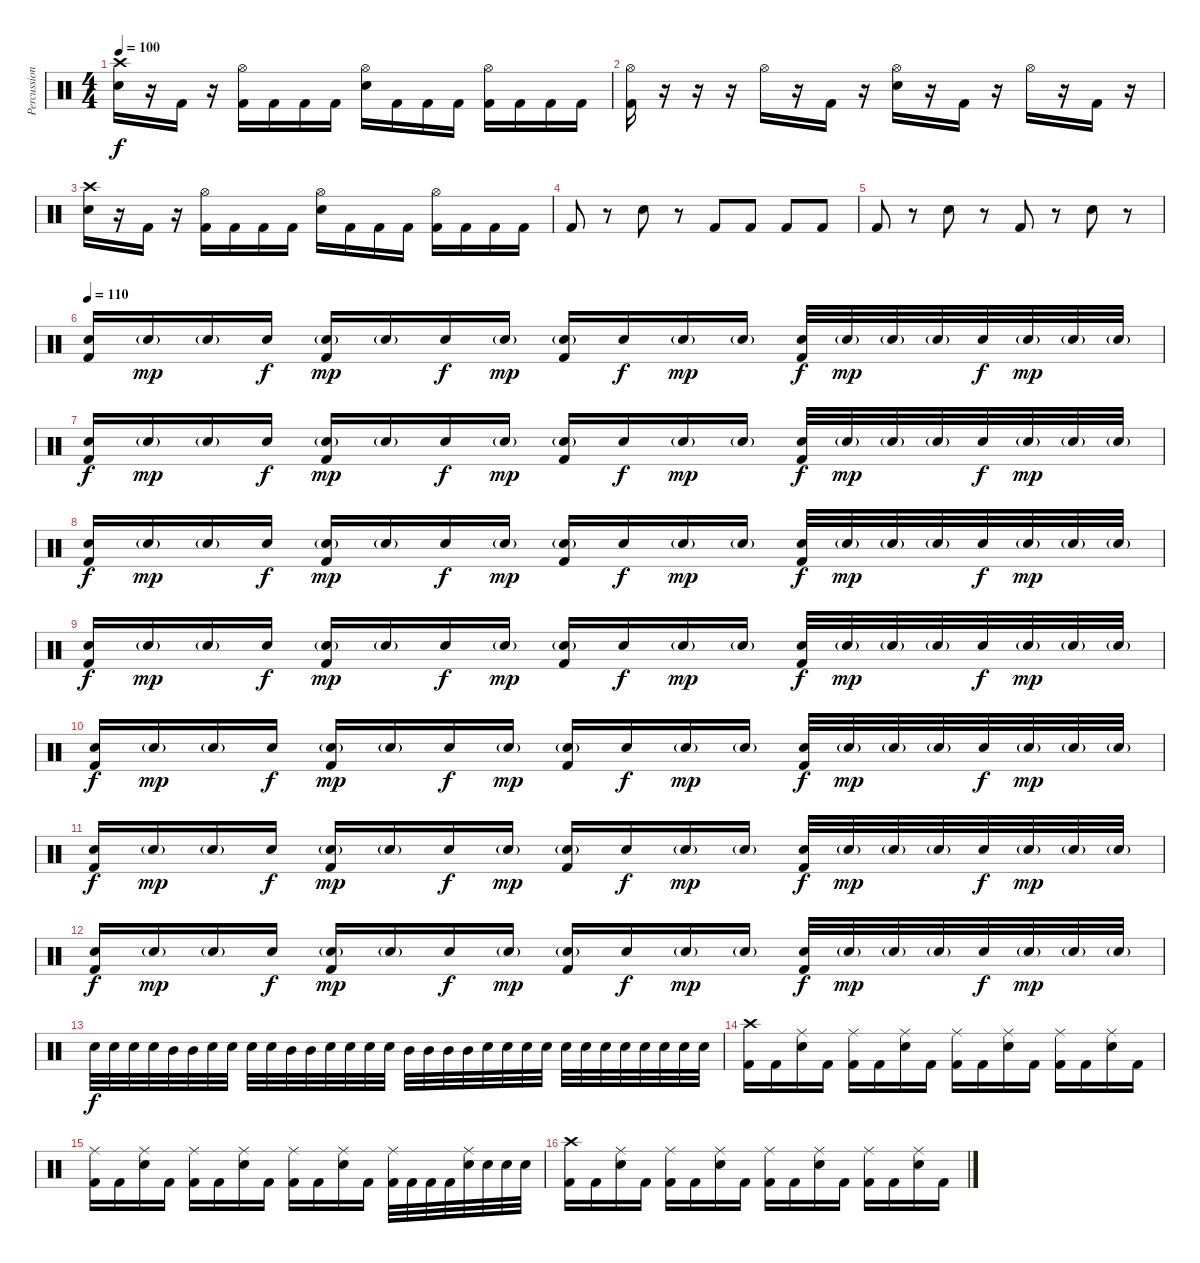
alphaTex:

\track ("Percussion" "Percussion") {instrument percussion}
\staff {score}
\articulation defaults
\ts (4 4)
\tempo 100
\clef neutral
\ks c
("Crash high (hit)" "Electric Snare (hit)").16{dy f} r.16 "Kick (hit) 2".16 r.16 ("Hi-Hat (open)" "Kick (hit) 2").16 "Kick (hit) 2".16 "Kick (hit) 2".16 "Kick (hit) 2".16 ("Hi-Hat (open)" "Electric Snare (hit)").16 "Kick (hit) 2".16 "Kick (hit) 2".16 "Kick (hit) 2".16 ("Hi-Hat (open)" "Kick (hit) 2").16 "Kick (hit) 2".16 "Kick (hit) 2".16 "Kick (hit) 2".16 |
("Hi-Hat (open)" "Kick (hit) 2").16 r.16 r.16 r.16 "Hi-Hat (open)".16 r.16 "Kick (hit) 2".16 r.16 ("Hi-Hat (open)" "Electric Snare (hit)").16 r.16 "Kick (hit) 2".16 r.16 "Hi-Hat (open)".16 r.16 "Kick (hit) 2".16 r.16 |
("Crash high (hit)" "Electric Snare (hit)").16 r.16 "Kick (hit) 2".16 r.16 ("Hi-Hat (open)" "Kick (hit) 2").16 "Kick (hit) 2".16 "Kick (hit) 2".16 "Kick (hit) 2".16 ("Hi-Hat (open)" "Electric Snare (hit)").16 "Kick (hit) 2".16 "Kick (hit) 2".16 "Kick (hit) 2".16 ("Hi-Hat (open)" "Kick (hit) 2").16 "Kick (hit) 2".16 "Kick (hit) 2".16 "Kick (hit) 2".16 |
"Kick (hit) 2".8 r.8 "Electric Snare (hit)".8 r.8 "Kick (hit) 2".8 "Kick (hit) 2".8 "Kick (hit) 2".8 "Kick (hit) 2".8 |
"Kick (hit) 2".8 r.8 "Electric Snare (hit)".8 r.8 "Kick (hit) 2".8 r.8 "Electric Snare (hit)".8 r.8 |
\tempo 110
("Kick (hit) 2" "Electric Snare (hit)").16 "Electric Snare (hit)"{g}.16{dy mp} "Electric Snare (hit)"{g}.16 "Electric Snare (hit)".16{dy f} ("Kick (hit) 2" "Electric Snare (hit)"{g}).16{dy mp} "Electric Snare (hit)"{g}.16 "Electric Snare (hit)".16{dy f} "Electric Snare (hit)"{g}.16{dy mp} ("Kick (hit) 2" "Electric Snare (hit)"{g}).16 "Electric Snare (hit)".16{dy f} "Electric Snare (hit)"{g}.16{dy mp} "Electric Snare (hit)"{g}.16 ("Kick (hit) 2" "Electric Snare (hit)").32{dy f} "Electric Snare (hit)"{g}.32{dy mp} "Electric Snare (hit)"{g}.32 "Electric Snare (hit)"{g}.32 "Electric Snare (hit)".32{dy f} "Electric Snare (hit)"{g}.32{dy mp} "Electric Snare (hit)"{g}.32 "Electric Snare (hit)"{g}.32 |
("Kick (hit) 2" "Electric Snare (hit)").16{dy f} "Electric Snare (hit)"{g}.16{dy mp} "Electric Snare (hit)"{g}.16 "Electric Snare (hit)".16{dy f} ("Kick (hit) 2" "Electric Snare (hit)"{g}).16{dy mp} "Electric Snare (hit)"{g}.16 "Electric Snare (hit)".16{dy f} "Electric Snare (hit)"{g}.16{dy mp} ("Kick (hit) 2" "Electric Snare (hit)"{g}).16 "Electric Snare (hit)".16{dy f} "Electric Snare (hit)"{g}.16{dy mp} "Electric Snare (hit)"{g}.16 ("Kick (hit) 2" "Electric Snare (hit)").32{dy f} "Electric Snare (hit)"{g}.32{dy mp} "Electric Snare (hit)"{g}.32 "Electric Snare (hit)"{g}.32 "Electric Snare (hit)".32{dy f} "Electric Snare (hit)"{g}.32{dy mp} "Electric Snare (hit)"{g}.32 "Electric Snare (hit)"{g}.32 |
("Kick (hit) 2" "Electric Snare (hit)").16{dy f} "Electric Snare (hit)"{g}.16{dy mp} "Electric Snare (hit)"{g}.16 "Electric Snare (hit)".16{dy f} ("Kick (hit) 2" "Electric Snare (hit)"{g}).16{dy mp} "Electric Snare (hit)"{g}.16 "Electric Snare (hit)".16{dy f} "Electric Snare (hit)"{g}.16{dy mp} ("Kick (hit) 2" "Electric Snare (hit)"{g}).16 "Electric Snare (hit)".16{dy f} "Electric Snare (hit)"{g}.16{dy mp} "Electric Snare (hit)"{g}.16 ("Kick (hit) 2" "Electric Snare (hit)").32{dy f} "Electric Snare (hit)"{g}.32{dy mp} "Electric Snare (hit)"{g}.32 "Electric Snare (hit)"{g}.32 "Electric Snare (hit)".32{dy f} "Electric Snare (hit)"{g}.32{dy mp} "Electric Snare (hit)"{g}.32 "Electric Snare (hit)"{g}.32 |
("Kick (hit) 2" "Electric Snare (hit)").16{dy f} "Electric Snare (hit)"{g}.16{dy mp} "Electric Snare (hit)"{g}.16 "Electric Snare (hit)".16{dy f} ("Kick (hit) 2" "Electric Snare (hit)"{g}).16{dy mp} "Electric Snare (hit)"{g}.16 "Electric Snare (hit)".16{dy f} "Electric Snare (hit)"{g}.16{dy mp} ("Kick (hit) 2" "Electric Snare (hit)"{g}).16 "Electric Snare (hit)".16{dy f} "Electric Snare (hit)"{g}.16{dy mp} "Electric Snare (hit)"{g}.16 ("Kick (hit) 2" "Electric Snare (hit)").32{dy f} "Electric Snare (hit)"{g}.32{dy mp} "Electric Snare (hit)"{g}.32 "Electric Snare (hit)"{g}.32 "Electric Snare (hit)".32{dy f} "Electric Snare (hit)"{g}.32{dy mp} "Electric Snare (hit)"{g}.32 "Electric Snare (hit)"{g}.32 |
("Kick (hit) 2" "Electric Snare (hit)").16{dy f} "Electric Snare (hit)"{g}.16{dy mp} "Electric Snare (hit)"{g}.16 "Electric Snare (hit)".16{dy f} ("Kick (hit) 2" "Electric Snare (hit)"{g}).16{dy mp} "Electric Snare (hit)"{g}.16 "Electric Snare (hit)".16{dy f} "Electric Snare (hit)"{g}.16{dy mp} ("Kick (hit) 2" "Electric Snare (hit)"{g}).16 "Electric Snare (hit)".16{dy f} "Electric Snare (hit)"{g}.16{dy mp} "Electric Snare (hit)"{g}.16 ("Kick (hit) 2" "Electric Snare (hit)").32{dy f} "Electric Snare (hit)"{g}.32{dy mp} "Electric Snare (hit)"{g}.32 "Electric Snare (hit)"{g}.32 "Electric Snare (hit)".32{dy f} "Electric Snare (hit)"{g}.32{dy mp} "Electric Snare (hit)"{g}.32 "Electric Snare (hit)"{g}.32 |
("Kick (hit) 2" "Electric Snare (hit)").16{dy f} "Electric Snare (hit)"{g}.16{dy mp} "Electric Snare (hit)"{g}.16 "Electric Snare (hit)".16{dy f} ("Kick (hit) 2" "Electric Snare (hit)"{g}).16{dy mp} "Electric Snare (hit)"{g}.16 "Electric Snare (hit)".16{dy f} "Electric Snare (hit)"{g}.16{dy mp} ("Kick (hit) 2" "Electric Snare (hit)"{g}).16 "Electric Snare (hit)".16{dy f} "Electric Snare (hit)"{g}.16{dy mp} "Electric Snare (hit)"{g}.16 ("Kick (hit) 2" "Electric Snare (hit)").32{dy f} "Electric Snare (hit)"{g}.32{dy mp} "Electric Snare (hit)"{g}.32 "Electric Snare (hit)"{g}.32 "Electric Snare (hit)".32{dy f} "Electric Snare (hit)"{g}.32{dy mp} "Electric Snare (hit)"{g}.32 "Electric Snare (hit)"{g}.32 |
("Kick (hit) 2" "Electric Snare (hit)").16{dy f} "Electric Snare (hit)"{g}.16{dy mp} "Electric Snare (hit)"{g}.16 "Electric Snare (hit)".16{dy f} ("Kick (hit) 2" "Electric Snare (hit)"{g}).16{dy mp} "Electric Snare (hit)"{g}.16 "Electric Snare (hit)".16{dy f} "Electric Snare (hit)"{g}.16{dy mp} ("Kick (hit) 2" "Electric Snare (hit)"{g}).16 "Electric Snare (hit)".16{dy f} "Electric Snare (hit)"{g}.16{dy mp} "Electric Snare (hit)"{g}.16 ("Kick (hit) 2" "Electric Snare (hit)").32{dy f} "Electric Snare (hit)"{g}.32{dy mp} "Electric Snare (hit)"{g}.32 "Electric Snare (hit)"{g}.32 "Electric Snare (hit)".32{dy f} "Electric Snare (hit)"{g}.32{dy mp} "Electric Snare (hit)"{g}.32 "Electric Snare (hit)"{g}.32 |
"Electric Snare (hit)".32{dy f} "Electric Snare (hit)".32 "Electric Snare (hit)".32 "Electric Snare (hit)".32 "Mid Tom (hit)".32 "Mid Tom (hit)".32 "Electric Snare (hit)".32 "Electric Snare (hit)".32 "Electric Snare (hit)".32 "Electric Snare (hit)".32 "Mid Tom (hit)".32 "Mid Tom (hit)".32 "Electric Snare (hit)".32 "Electric Snare (hit)".32 "Electric Snare (hit)".32 "Electric Snare (hit)".32 "Mid Tom (hit)".32 "Mid Tom (hit)".32 "Mid Tom (hit)".32 "Mid Tom (hit)".32 "Electric Snare (hit)".32 "Electric Snare (hit)".32 "Electric Snare (hit)".32 "Electric Snare (hit)".32 "Electric Snare (hit)".32 "Electric Snare (hit)".32 "Electric Snare (hit)".32 "Electric Snare (hit)".32 "Electric Snare (hit)".32 "Electric Snare (hit)".32 "Electric Snare (hit)".32 "Electric Snare (hit)".32 |
("Crash high (hit)" "Kick (hit) 2").16 "Kick (hit) 2".16 ("Ride (middle)" "Electric Snare (hit)").16 "Kick (hit) 2".16 ("Ride (middle)" "Kick (hit) 2").16 "Kick (hit) 2".16 ("Ride (middle)" "Electric Snare (hit)").16 "Kick (hit) 2".16 ("Ride (middle)" "Kick (hit) 2").16 "Kick (hit) 2".16 ("Ride (middle)" "Electric Snare (hit)").16 "Kick (hit) 2".16 ("Ride (middle)" "Kick (hit) 2").16 "Kick (hit) 2".16 ("Ride (middle)" "Electric Snare (hit)").16 "Kick (hit) 2".16 |
("Ride (middle)" "Kick (hit) 2").16 "Kick (hit) 2".16 ("Ride (middle)" "Electric Snare (hit)").16 "Kick (hit) 2".16 ("Ride (middle)" "Kick (hit) 2").16 "Kick (hit) 2".16 ("Ride (middle)" "Electric Snare (hit)").16 "Kick (hit) 2".16 ("Ride (middle)" "Kick (hit) 2").16 "Kick (hit) 2".16 ("Ride (middle)" "Electric Snare (hit)").16 "Kick (hit) 2".16 ("Ride (middle)" "Kick (hit) 2").32 "Kick (hit) 2".32 "Kick (hit) 2".32 "Kick (hit) 2".32 ("Ride (middle)" "Electric Snare (hit)").32 "Electric Snare (hit)".32 "Electric Snare (hit)".32 "Electric Snare (hit)".32 |
("Crash high (hit)" "Kick (hit) 2").16 "Kick (hit) 2".16 ("Ride (middle)" "Electric Snare (hit)").16 "Kick (hit) 2".16 ("Ride (middle)" "Kick (hit) 2").16 "Kick (hit) 2".16 ("Ride (middle)" "Electric Snare (hit)").16 "Kick (hit) 2".16 ("Ride (middle)" "Kick (hit) 2").16 "Kick (hit) 2".16 ("Ride (middle)" "Electric Snare (hit)").16 "Kick (hit) 2".16 ("Ride (middle)" "Kick (hit) 2").16 "Kick (hit) 2".16 ("Ride (middle)" "Electric Snare (hit)").16 "Kick (hit) 2".16
